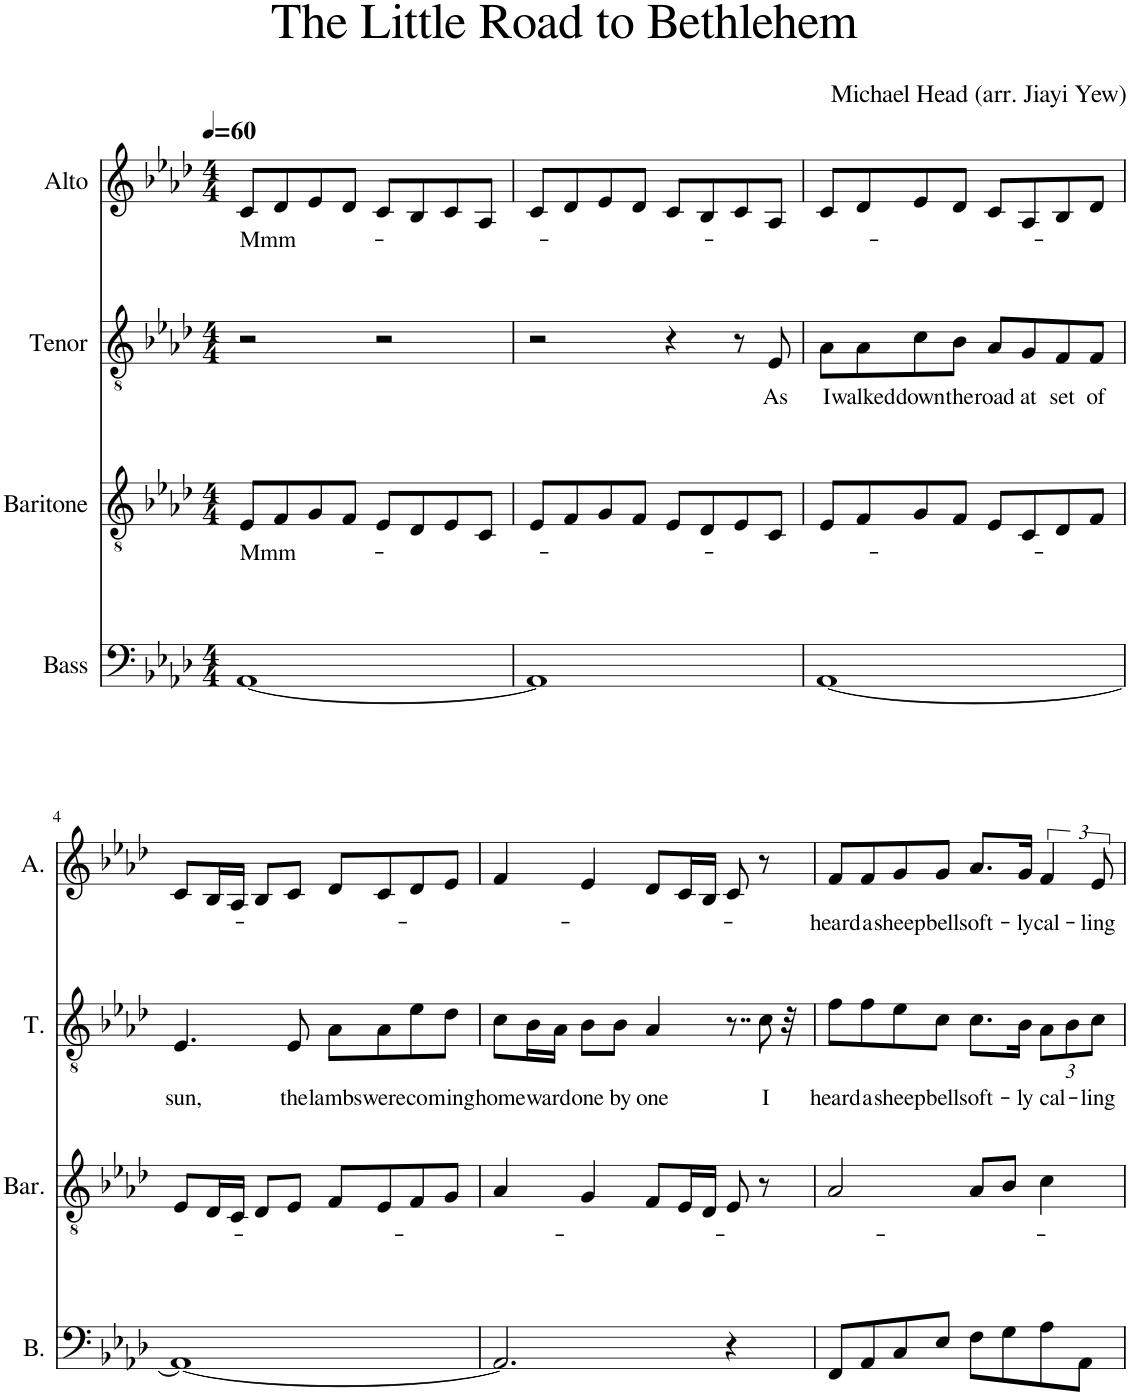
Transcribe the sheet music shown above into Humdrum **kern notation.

**kern	**kern	**text	**kern	**text	**kern	**text
*part4	*part3	*part3	*part2	*part2	*part1	*part1
*staff4	*staff3	*staff3	*staff2	*staff2	*staff1	*staff1
*I"Bass	*I"Baritone	*	*I"Tenor	*	*I"Alto	*
*I'B.	*I'Bar.	*	*I'T.	*	*I'A.	*
*clefF4	*clefGv2	*	*clefGv2	*	*clefG2	*
*k[b-e-a-d-]	*k[b-e-a-d-]	*	*k[b-e-a-d-]	*	*k[b-e-a-d-]	*
*M4/4	*M4/4	*	*M4/4	*	*M4/4	*
*MM60	*MM60	*	*MM60	*	*MM60	*
=1	=1	=1	=1	=1	=1	=1
!	!	!LO:LY:b	!	!	!	!LO:LY:b
[1AA-	8E-/L	Mmm-	2r	.	8c/L	Mmm-
.	8F/	.	.	.	8d-/	.
.	8G/	.	.	.	8e-/	.
.	8F/J	.	.	.	8d-/J	.
.	8E-/L	.	2r	.	8c/L	.
.	8D-/	.	.	.	8B-/	.
.	8E-/	.	.	.	8c/	.
.	8C/J	.	.	.	8A-/J	.
=2	=2	=2	=2	=2	=2	=2
1AA-]	8E-/L	.	2r	.	8c/L	.
.	8F/	.	.	.	8d-/	.
.	8G/	.	.	.	8e-/	.
.	8F/J	.	.	.	8d-/J	.
.	8E-/L	.	4r	.	8c/L	.
.	8D-/	.	.	.	8B-/	.
.	8E-/	.	8r	.	8c/	.
!	!	!	!	!LO:LY:b	!	!
.	8C/J	.	8E-/	As	8A-/J	.
=3	=3	=3	=3	=3	=3	=3
!	!	!	!	!LO:LY:b	!	!
[1AA-	8E-/L	.	8A-\L	I	8c/L	.
!	!	!	!	!LO:LY:b	!	!
.	8F/	.	8A-\	walked	8d-/	.
!	!	!	!	!LO:LY:b	!	!
.	8G/	.	8c\	down	8e-/	.
!	!	!	!	!LO:LY:b	!	!
.	8F/J	.	8B-\J	the	8d-/J	.
!	!	!	!	!LO:LY:b	!	!
.	8E-/L	.	8A-/L	road	8c/L	.
!	!	!	!	!LO:LY:b	!	!
.	8C/	.	8G/	at	8A-/	.
!	!	!	!	!LO:LY:b	!	!
.	8D-/	.	8F/	set	8B-/	.
!	!	!	!	!LO:LY:b	!	!
.	8F/J	.	8F/J	of	8d-/J	.
!!LO:LB:g=z
=4	=4	=4	=4	=4	=4	=4
!	!	!	!	!LO:LY:b	!	!
1AA-_	8E-/L	.	4.E-/	sun,	8c/L	.
.	16D-/L	.	.	.	16B-/L	.
.	16C/JJ	.	.	.	16A-/JJ	.
.	8D-/L	.	.	.	8B-/L	.
!	!	!	!	!LO:LY:b	!	!
.	8E-/J	.	8E-/	the	8c/J	.
!	!	!	!	!LO:LY:b	!	!
.	8F/L	.	8A-\L	lambs	8d-/L	.
!	!	!	!	!LO:LY:b	!	!
.	8E-/	.	8A-\	were	8c/	.
!	!	!	!	!LO:LY:b	!	!
.	8F/	.	8e-\	co-	8d-/	.
!	!	!	!	!LO:LY:b	!	!
.	8G/J	.	8d-\J	-ming	8e-/J	.
=5	=5	=5	=5	=5	=5	=5
!	!	!	!	!LO:LY:b	!	!
2.AA-/]	4A-/	.	8c\L	home-	4f/	.
!	!	!	!	!LO:LY:b	!	!
.	.	.	16B-\L	-ward-	.	.
.	.	.	16A-\JJ	.	.	.
!	!	!	!	!LO:LY:b	!	!
.	4G/	.	8B-\L	-one	4e-/	.
!	!	!	!	!LO:LY:b	!	!
.	.	.	8B-\J	by	.	.
!	!	!	!	!LO:LY:b	!	!
.	8F/L	.	4A-/	one	8d-/L	.
.	16E-/L	.	.	.	16c/L	.
.	16D-/JJ	.	.	.	16B-/JJ	.
4r	8E-/	.	8..r	.	8c/	.
.	8r	.	.	.	8r	.
!	!	!	!	!LO:LY:b	!	!
.	.	.	8c\	I	.	.
8ryy	8ryy	.	.	.	8ryy	.
.	.	.	32r	.	.	.
=6	=6	=6	=6	=6	=6	=6
!	!	!	!	!LO:LY:b	!	!LO:LY:b
8FF/L	2A-/	.	8f\L	heard	8f/L	heard
!	!	!	!	!LO:LY:b	!	!LO:LY:b
8AA-/	.	.	8f\	a	8f/	a
!	!	!	!	!LO:LY:b	!	!LO:LY:b
8C/	.	.	8e-\	sheep	8g/	sheep
!	!	!	!	!LO:LY:b	!	!LO:LY:b
8E-/J	.	.	8c\J	bell	8g/J	bell
!	!	!	!	!LO:LY:b	!	!LO:LY:b
8F\L	8A-/L	.	8.c\L	soft-	8.a-/L	soft-
8G\	8B-/J	.	.	.	.	.
!	!	!	!	!LO:LY:b	!	!LO:LY:b
.	.	.	16B-\Jk	-ly	16g/Jk	-ly
*	*	*	*Xbrackettup	*	*	*
!	!	!	!	!LO:LY:b	!	!LO:LY:b
8A-\	4c\	.	12A-\L	cal-	6f/	cal-
.	.	.	12B-\	.	.	.
8AA-\J	.	.	.	.	.	.
!	!	!	!	!LO:LY:b	!	!LO:LY:b
.	.	.	12c\J	-ling	12e-/	-ling
=	=	=	=	=	=	=
*-	*-	*-	*-	*-	*-	*-
